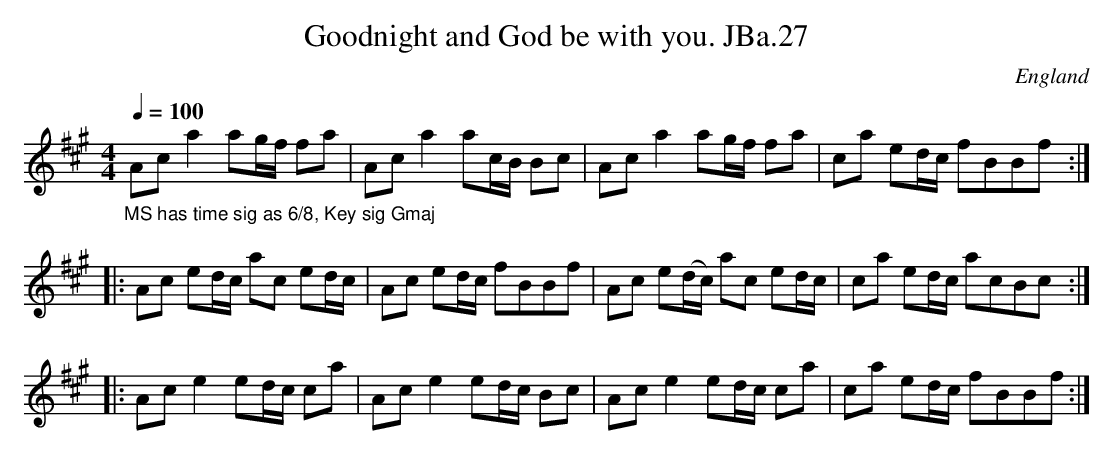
X:1
T:Goodnight and God be with you. JBa.27
M:4/4
L:1/8
Q:1/4=100
O:England
K:A major
"_MS has time sig as 6/8, Key sig Gmaj"\
Ac  a2 ag/f/ fa | Ac a2 ac/B/ Bc |\
Ac  a2 ag/f/ fa | ca ed/c/ fBBf :|!
|:Ac ed/c/ ac ed/c/ |  Ac ed/c/ fBBf | Ac e(d/c/) ac ed/c/ |\
ca ed/c/ acBc :||: !
Ac e2 ed/c/ ca |  Ac e2 ed/c/ Bc | Ac e2 ed/c/ ca | ca ed/c/ fBBf :|
